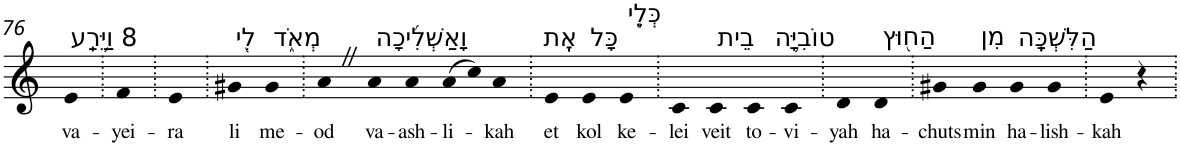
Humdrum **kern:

**kern	**text
*part1	*part1
*staff1	*staff1
*I"Piano	*
*I'Pno	*
!!LO:PB:g=z
*clefG2	*
*k[]	*
=76	=76
!LO:TX:a:t=8 וַיֵּ֥רַֽע	!
!	!LO:LY:b
4e	va-
=77.	=77.
!	!LO:LY:b
4f	-yei-
=78.	=78.
!	!LO:LY:b
4e	-ra
=79.	=79.
!LO:TX:a:t=לִ֖י	!
!	!LO:LY:b
4g#X	li
!LO:TX:a:t=מְאֹ֑ד	!
!	!LO:LY:b
4g#	me-
=80.	=80.
!	!LO:LY:b
4aZ	-od
!LO:TX:a:t=וָאַשְׁלִ֜יכָה	!
!	!LO:LY:b
4a	va-
!	!LO:LY:b
4a	-ash-
!	!LO:LY:b
(>8a	-li-
8cc)	.
!	!LO:LY:b
4a	-kah
=81.	=81.
!LO:TX:a:t=אֶֽת	!
!	!LO:LY:b
4e	et
!LO:TX:a:t=כָּל	!
!	!LO:LY:b
4e	kol
!LO:TX:a:t=כְּלֵ֧י	!
!	!LO:LY:b
4e	ke-
=82.	=82.
!	!LO:LY:b
4c	-lei
!LO:TX:a:t=בֵית	!
!	!LO:LY:b
4c	veit
!LO:TX:a:t=טוֹבִיָּ֛ה	!
!	!LO:LY:b
4c	to-
!	!LO:LY:b
4c	-vi-
=83.	=83.
!	!LO:LY:b
4d	-yah
!LO:TX:a:t=הַח֖וּץ	!
!	!LO:LY:b
4d	ha-
=84.	=84.
!	!LO:LY:b
4g#X	-chuts
!LO:TX:a:t=מִן	!
!	!LO:LY:b
4g#	min
!LO:TX:a:t=הַלִּשְׁכָּֽה	!
!	!LO:LY:b
4g#	ha-
!	!LO:LY:b
4g#	-lish-
=85.	=85.
!	!LO:LY:b
4e	-kah
4r	.
=.	=.
*-	*-
